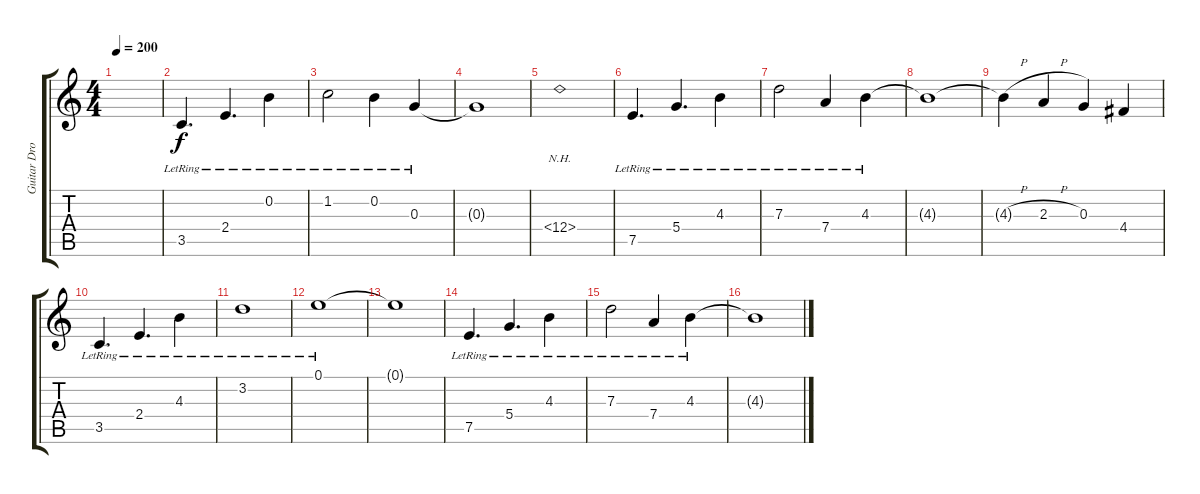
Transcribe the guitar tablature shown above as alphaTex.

\track ("Guitar DropD" "Guitar Dro") {instrument distortionguitar}
\staff {score tabs}
\tuning (E4 B3 G3 D3 A2 D2) {hide}
\ts (4 4)
\tempo 200
\clef g2
\ks c
|
3.5{lr}.4{d instrument electricguitarclean} 2.4{lr}.4{d} 0.2{lr}.4 |
1.2{lr}.2 0.2{lr}.4 0.3{lr}.4 |
0.3{t}.1 |
12.4{nh}.1 |
7.5{lr}.4{d} 5.4{lr}.4{d} 4.3{lr}.4 |
7.3{lr}.2 7.4{lr}.4 4.3{lr}.4 |
4.3{t}.1 |
4.3{h t}.4 2.3{h}.4 0.3.4 4.4.4 |
3.5{lr}.4{d instrument electricguitarclean} 2.4{lr}.4{d} 4.3{lr}.4 |
3.2{lr}.1 |
0.1{lr}.1 |
0.1{t}.1 |
7.5{lr}.4{d} 5.4{lr}.4{d} 4.3{lr}.4 |
7.3{lr}.2 7.4{lr}.4 4.3{lr}.4 |
4.3{t}.1
